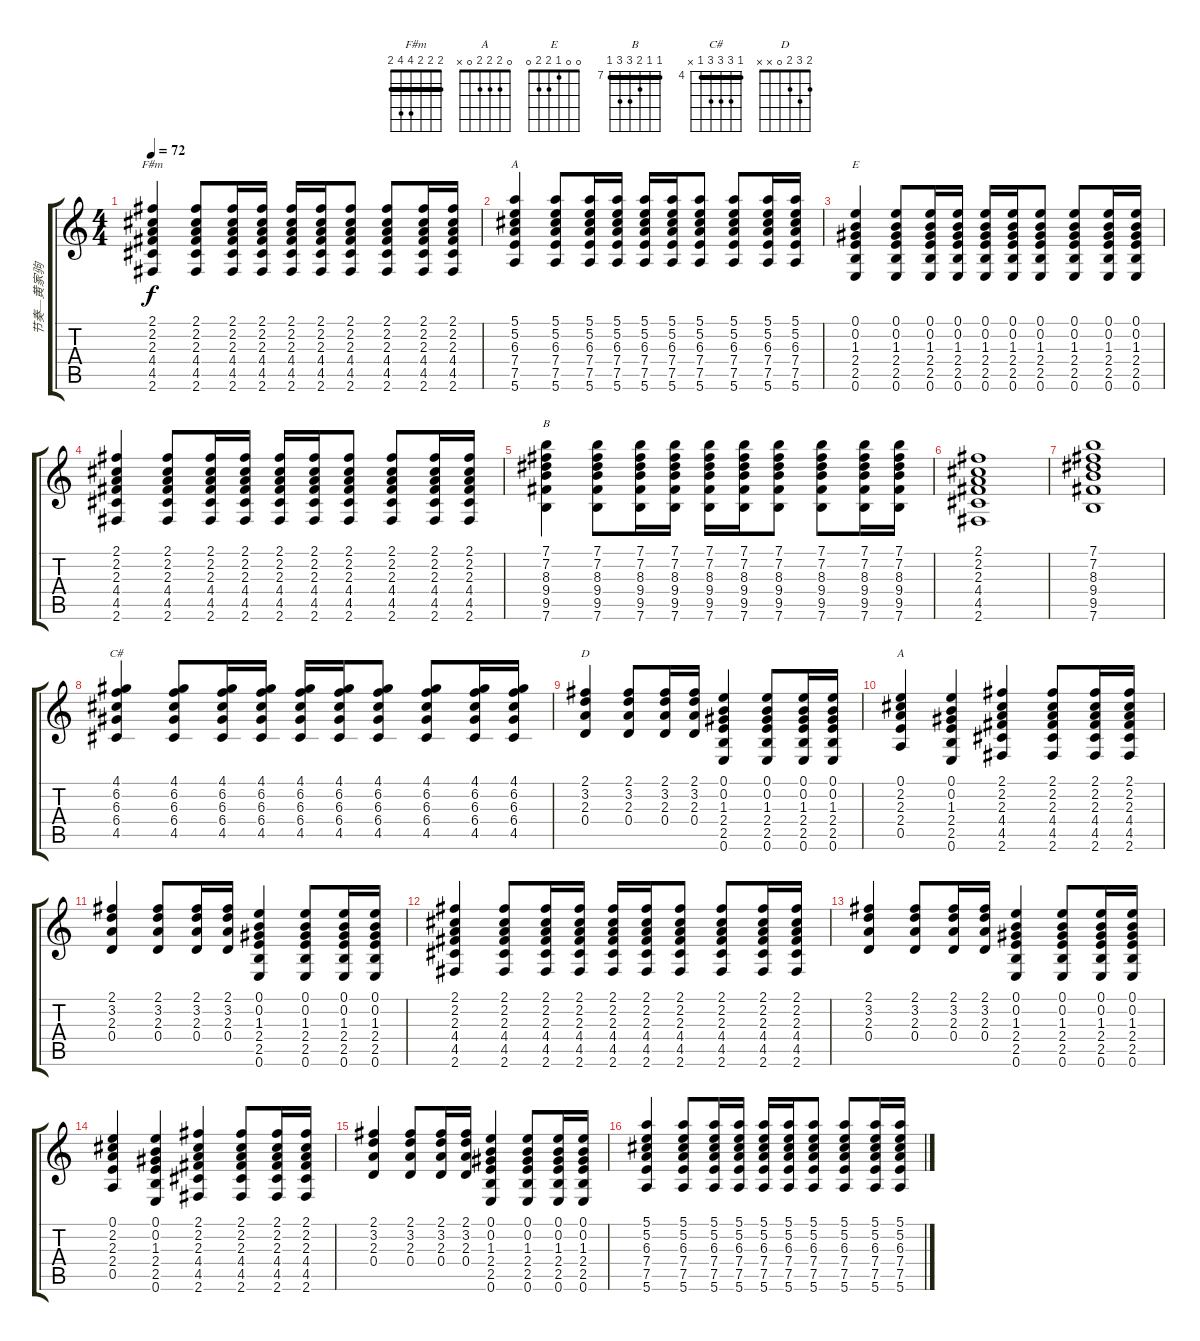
\track ("节奏—黄家驹" "节奏—黄家驹") {instrument acousticguitarsteel}
\staff {score tabs}
\tuning (E4 B3 G3 D3 A2 E2) {hide}
\chord ("F#m" 2 2 2 4 4 2) {barre 2}
\chord ("A" 5 5 6 7 7 5) {firstfret 5 barre 5}
\chord ("E" 0 0 1 2 2 0)
\chord ("B" 7 7 8 9 9 7) {firstfret 7 barre 7}
\chord ("C#" 4 6 6 6 4 x) {firstfret 4 barre 4}
\chord ("D" 2 3 2 0 x x)
\chord ("A" 0 2 2 2 0 x)
\ts (4 4)
\tempo 72
\clef g2
\ks c
(2.1 2.2 2.3 4.4 4.5 2.6).4{ch "F#m" dy f} (2.1 2.2 2.3 4.4 4.5 2.6).8 (2.1 2.2 2.3 4.4 4.5 2.6).16 (2.1 2.2 2.3 4.4 4.5 2.6).16 (2.1 2.2 2.3 4.4 4.5 2.6).16 (2.1 2.2 2.3 4.4 4.5 2.6).16 (2.1 2.2 2.3 4.4 4.5 2.6).8 (2.1 2.2 2.3 4.4 4.5 2.6).8 (2.1 2.2 2.3 4.4 4.5 2.6).16 (2.1 2.2 2.3 4.4 4.5 2.6).16 |
(5.1 5.2 6.3 7.4 7.5 5.6).4{ch "A"} (5.1 5.2 6.3 7.4 7.5 5.6).8 (5.1 5.2 6.3 7.4 7.5 5.6).16 (5.1 5.2 6.3 7.4 7.5 5.6).16 (5.1 5.2 6.3 7.4 7.5 5.6).16 (5.1 5.2 6.3 7.4 7.5 5.6).16 (5.1 5.2 6.3 7.4 7.5 5.6).8 (5.1 5.2 6.3 7.4 7.5 5.6).8 (5.1 5.2 6.3 7.4 7.5 5.6).16 (5.1 5.2 6.3 7.4 7.5 5.6).16 |
(0.1 0.2 1.3 2.4 2.5 0.6).4{ch "E"} (0.1 0.2 1.3 2.4 2.5 0.6).8 (0.1 0.2 1.3 2.4 2.5 0.6).16 (0.1 0.2 1.3 2.4 2.5 0.6).16 (0.1 0.2 1.3 2.4 2.5 0.6).16 (0.1 0.2 1.3 2.4 2.5 0.6).16 (0.1 0.2 1.3 2.4 2.5 0.6).8 (0.1 0.2 1.3 2.4 2.5 0.6).8 (0.1 0.2 1.3 2.4 2.5 0.6).16 (0.1 0.2 1.3 2.4 2.5 0.6).16 |
(2.1 2.2 2.3 4.4 4.5 2.6).4 (2.1 2.2 2.3 4.4 4.5 2.6).8 (2.1 2.2 2.3 4.4 4.5 2.6).16 (2.1 2.2 2.3 4.4 4.5 2.6).16 (2.1 2.2 2.3 4.4 4.5 2.6).16 (2.1 2.2 2.3 4.4 4.5 2.6).16 (2.1 2.2 2.3 4.4 4.5 2.6).8 (2.1 2.2 2.3 4.4 4.5 2.6).8 (2.1 2.2 2.3 4.4 4.5 2.6).16 (2.1 2.2 2.3 4.4 4.5 2.6).16 |
(7.1 7.2 8.3 9.4 9.5 7.6).4{ch "B"} (7.1 7.2 8.3 9.4 9.5 7.6).8 (7.1 7.2 8.3 9.4 9.5 7.6).16 (7.1 7.2 8.3 9.4 9.5 7.6).16 (7.1 7.2 8.3 9.4 9.5 7.6).16 (7.1 7.2 8.3 9.4 9.5 7.6).16 (7.1 7.2 8.3 9.4 9.5 7.6).8 (7.1 7.2 8.3 9.4 9.5 7.6).8 (7.1 7.2 8.3 9.4 9.5 7.6).16 (7.1 7.2 8.3 9.4 9.5 7.6).16 |
(2.1 2.2 2.3 4.4 4.5 2.6).1 |
(7.1 7.2 8.3 9.4 9.5 7.6).1 |
(4.1 6.2 6.3 6.4 4.5).4{ch "C#"} (4.1 6.2 6.3 6.4 4.5).8 (4.1 6.2 6.3 6.4 4.5).16 (4.1 6.2 6.3 6.4 4.5).16 (4.1 6.2 6.3 6.4 4.5).16 (4.1 6.2 6.3 6.4 4.5).16 (4.1 6.2 6.3 6.4 4.5).8 (4.1 6.2 6.3 6.4 4.5).8 (4.1 6.2 6.3 6.4 4.5).16 (4.1 6.2 6.3 6.4 4.5).16 |
(2.1 3.2 2.3 0.4).4{ch "D"} (2.1 3.2 2.3 0.4).8 (2.1 3.2 2.3 0.4).16 (2.1 3.2 2.3 0.4).16 (0.1 0.2 1.3 2.4 2.5 0.6).4 (0.1 0.2 1.3 2.4 2.5 0.6).8 (0.1 0.2 1.3 2.4 2.5 0.6).16 (0.1 0.2 1.3 2.4 2.5 0.6).16 |
(0.1 2.2 2.3 2.4 0.5).4{ch "A"} (0.1 0.2 1.3 2.4 2.5 0.6).4 (2.1 2.2 2.3 4.4 4.5 2.6).4 (2.1 2.2 2.3 4.4 4.5 2.6).8 (2.1 2.2 2.3 4.4 4.5 2.6).16 (2.1 2.2 2.3 4.4 4.5 2.6).16 |
(2.1 3.2 2.3 0.4).4 (2.1 3.2 2.3 0.4).8 (2.1 3.2 2.3 0.4).16 (2.1 3.2 2.3 0.4).16 (0.1 0.2 1.3 2.4 2.5 0.6).4 (0.1 0.2 1.3 2.4 2.5 0.6).8 (0.1 0.2 1.3 2.4 2.5 0.6).16 (0.1 0.2 1.3 2.4 2.5 0.6).16 |
(2.1 2.2 2.3 4.4 4.5 2.6).4 (2.1 2.2 2.3 4.4 4.5 2.6).8 (2.1 2.2 2.3 4.4 4.5 2.6).16 (2.1 2.2 2.3 4.4 4.5 2.6).16 (2.1 2.2 2.3 4.4 4.5 2.6).16 (2.1 2.2 2.3 4.4 4.5 2.6).16 (2.1 2.2 2.3 4.4 4.5 2.6).8 (2.1 2.2 2.3 4.4 4.5 2.6).8 (2.1 2.2 2.3 4.4 4.5 2.6).16 (2.1 2.2 2.3 4.4 4.5 2.6).16 |
(2.1 3.2 2.3 0.4).4 (2.1 3.2 2.3 0.4).8 (2.1 3.2 2.3 0.4).16 (2.1 3.2 2.3 0.4).16 (0.1 0.2 1.3 2.4 2.5 0.6).4 (0.1 0.2 1.3 2.4 2.5 0.6).8 (0.1 0.2 1.3 2.4 2.5 0.6).16 (0.1 0.2 1.3 2.4 2.5 0.6).16 |
(0.1 2.2 2.3 2.4 0.5).4 (0.1 0.2 1.3 2.4 2.5 0.6).4 (2.1 2.2 2.3 4.4 4.5 2.6).4 (2.1 2.2 2.3 4.4 4.5 2.6).8 (2.1 2.2 2.3 4.4 4.5 2.6).16 (2.1 2.2 2.3 4.4 4.5 2.6).16 |
(2.1 3.2 2.3 0.4).4 (2.1 3.2 2.3 0.4).8 (2.1 3.2 2.3 0.4).16 (2.1 3.2 2.3 0.4).16 (0.1 0.2 1.3 2.4 2.5 0.6).4 (0.1 0.2 1.3 2.4 2.5 0.6).8 (0.1 0.2 1.3 2.4 2.5 0.6).16 (0.1 0.2 1.3 2.4 2.5 0.6).16 |
(5.1 5.2 6.3 7.4 7.5 5.6).4 (5.1 5.2 6.3 7.4 7.5 5.6).8 (5.1 5.2 6.3 7.4 7.5 5.6).16 (5.1 5.2 6.3 7.4 7.5 5.6).16 (5.1 5.2 6.3 7.4 7.5 5.6).16 (5.1 5.2 6.3 7.4 7.5 5.6).16 (5.1 5.2 6.3 7.4 7.5 5.6).8 (5.1 5.2 6.3 7.4 7.5 5.6).8 (5.1 5.2 6.3 7.4 7.5 5.6).16 (5.1 5.2 6.3 7.4 7.5 5.6).16
